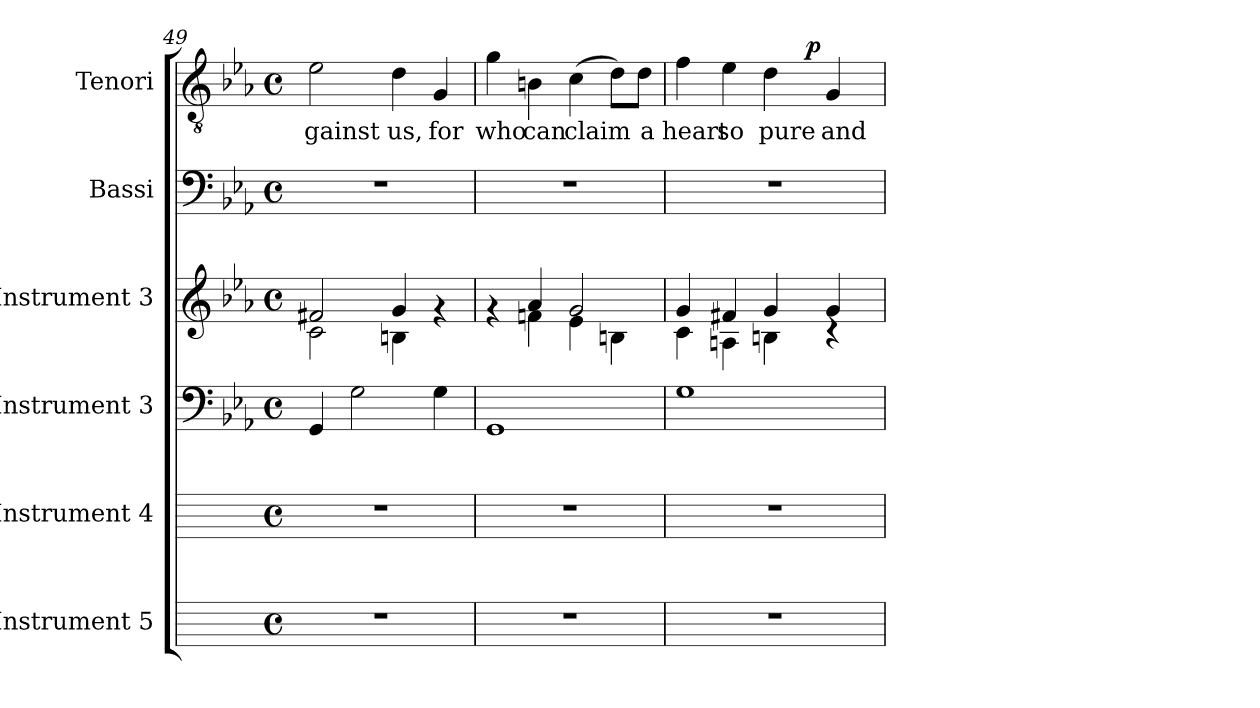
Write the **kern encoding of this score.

**kern	**kern	**kern	**kern	**kern	**kern	**text	**dynam
*part6	*part5	*part4	*part3	*part2	*part1	*part1	*part1
*staff6	*staff5	*staff4	*staff3	*staff2	*staff1	*staff1	*staff1
*I"Instrument 5	*I"Instrument 4	*I"Instrument 3	*I"Instrument 3	*I"Bassi	*I"Tenori	*	*
*	*	*clefF4	*clefG2	*clefF4	*clefGv2	*	*
*k[]	*k[]	*k[b-e-a-]	*k[b-e-a-]	*k[b-e-a-]	*k[b-e-a-]	*	*
*C:	*C:	*E-:	*E-:	*E-:	*E-:	*	*
*M4/4	*M4/4	*M4/4	*M4/4	*M4/4	*M4/4	*	*
*met(c)	*met(c)	*met(c)	*met(c)	*met(c)	*met(c)	*	*
=49	=49	=49	=49	=49	=49	=49	=49
*	*	*	*^	*	*	*	*
!	!	!	!	!	!	!	!LO:LY:b:cj	!
1r	1r	4GG/	2f#X/	2c\	1r	2e-\	-gainst	.
.	.	2G\	.	.	.	.	.	.
!	!	!	!	!	!	!	!LO:LY:b:cj	!
.	.	.	4g/	4Bn\	.	4d\	us,	.
!	!	!	!	!	!	!	!LO:LY:b:cj	!
.	.	4G\	4rf	4ryy	.	4G/	for	.
=50	=50	=50	=50	=50	=50	=50	=50	=50
!	!	!	!	!	!	!	!LO:LY:b:cj	!
1r	1r	1GG	4rf	4ryy	1r	4g\	who	.
!	!	!	!	!	!	!	!LO:LY:b:cj	!
.	.	.	4a-/	4fn\	.	4Bn\	can	.
!	!	!	!	!	!	!	!LO:LY:b:cj	!
.	.	.	2g/	4e-\	.	(>4c\	claim	.
!	!	!	!	!	!	!	!LO:LY:b:cj	!
.	.	.	.	4Bn\	.	8d\L)	.	.
!	!	!	!	!	!	!	!LO:LY:b:cj	!
.	.	.	.	.	.	8d\J	a	.
=51	=51	=51	=51	=51	=51	=51	=51	=51
!	!	!	!	!	!	!	!LO:LY:b:cj	!
*	*	*	*	*	*	*^	*	*
1r	1r	1G	4g/	4c\	1r	4f\	2ryy	heart	.
!	!	!	!	!	!	!	!	!LO:LY:b:cj	!
.	.	.	4f#X/	4An\	.	4e-\	.	so	.
!	!	!	!	!	!	!	!	!LO:LY:b:cj	!
.	.	.	4g/	4Bn\	.	4d\	8ryy	pure	.
.	.	.	.	.	.	.	32.ryy	.	.
!	!	!	!	!	!	!	!	!	!LO:DY:a
.	.	.	.	.	.	.	4ryy	.	p
!	!	!	!	!	!	!	!	!LO:LY:b:cj	!
.	.	.	4g/	4rB	.	4G/	.	and	.
.	.	.	.	.	.	.	16ryy	.	.
.	.	.	.	.	.	.	64ryy	.	.
*	*	*	*v	*v	*	*v	*v	*	*
=	=	=	=	=	=	=	=
*-	*-	*-	*-	*-	*-	*-	*-
